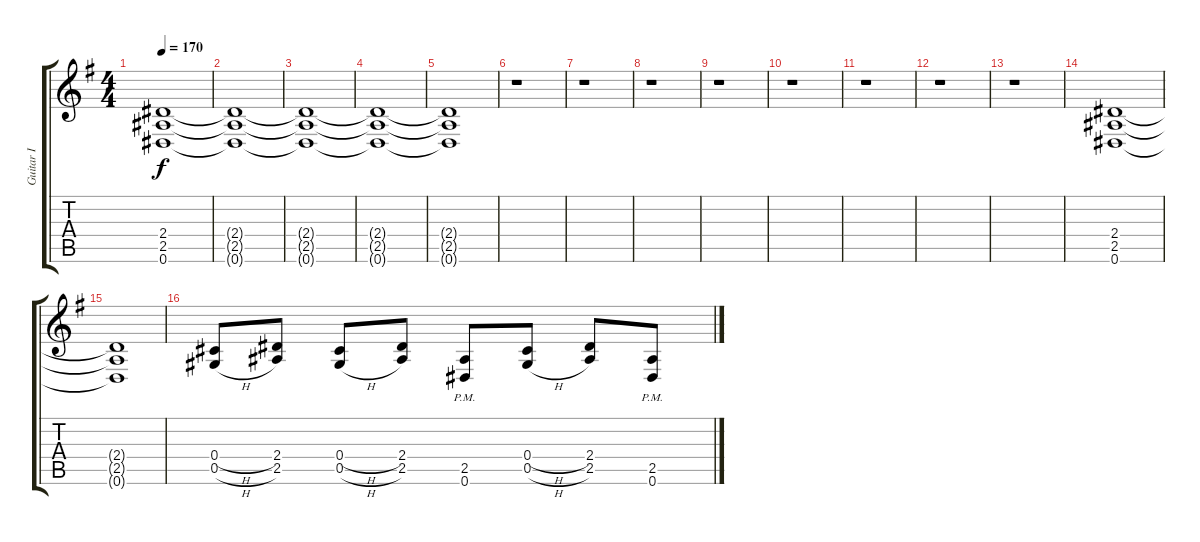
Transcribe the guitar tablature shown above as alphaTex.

\track ("Guitar I" "Guitar I") {instrument distortionguitar}
\staff {score tabs}
\tuning (Eb4 Bb3 Gb3 Db3 Ab2 Eb2) {hide}
\ts (4 4)
\tempo 170
\clef g2
\ks g
(2.4{t} 2.5{t} 0.6{t}).1{dy f} |
(2.4{t} 2.5{t} 0.6{t}).1{volume 4} |
(2.4{t} 2.5{t} 0.6{t}).1 |
(2.4{t} 2.5{t} 0.6{t}).1 |
(2.4{t} 2.5{t} 0.6{t}).1 |
r.1 |
r.1 |
r.1 |
r.1 |
r.1 |
r.1 |
r.1 |
r.1 |
(2.4 2.5 0.6).1{volume 13} |
(2.4{t} 2.5{t} 0.6{t}).1 |
(0.4{h} 0.5{h}).8 (2.4 2.5).8 (0.4{h} 0.5{h}).8 (2.4 2.5).8 (2.5{pm} 0.6{pm}).8 (0.4{h} 0.5{h}).8 (2.4 2.5).8 (2.5{pm} 0.6{pm}).8
